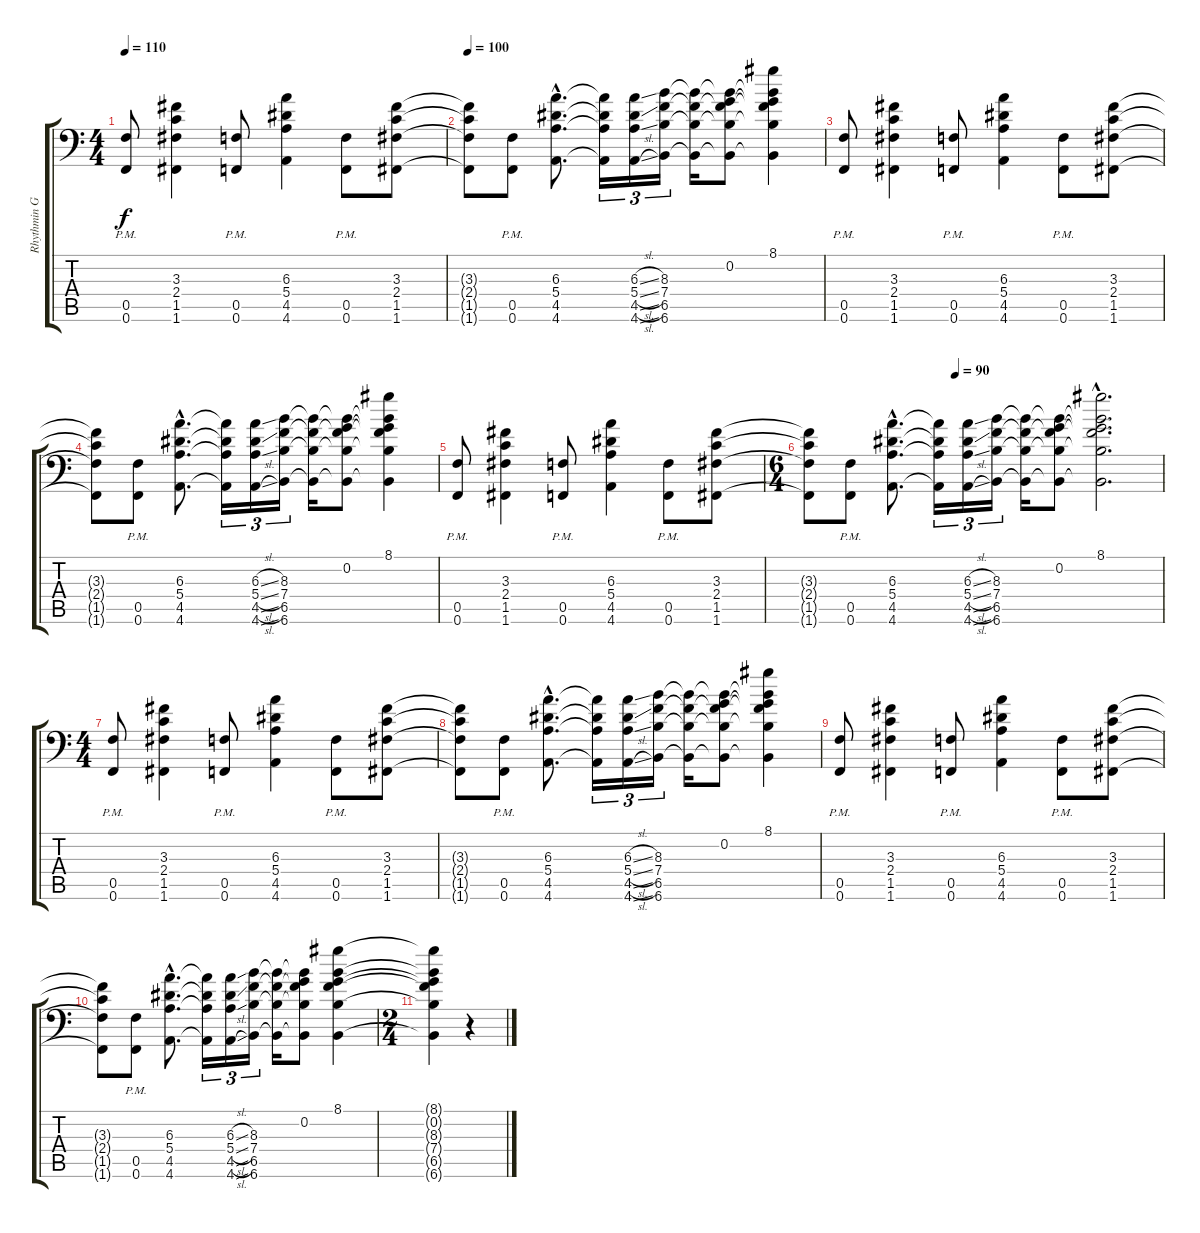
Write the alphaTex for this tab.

\track ("Rhythmin Guitar #2" "Rhythmin G") {instrument distortionguitar}
\staff {score tabs}
\tuning (C4 G3 Eb3 Bb2 F2 F1) {hide}
\ts (4 4)
\tempo 110
\clef f4
\ks c
(0.5{pm} 0.6{pm}).8{dy f} (3.3 2.4 1.5 1.6).4 (0.5{pm} 0.6{pm}).8 (6.3 5.4 4.5 4.6).4 (0.5{pm} 0.6{pm}).8 (3.3 2.4 1.5 1.6).8 |
\tempo 100
(3.3{t} 2.4{t} 1.5{t} 1.6{t}).8 (0.5{pm} 0.6{pm}).8 (6.3{hac} 5.4{hac} 4.5{hac} 4.6{hac}).8{d} (6.3{t} 5.4{t} 4.5{t} 4.6{t}).16{tu (3 2)} (6.3{sl} 5.4{sl} 4.5{sl} 4.6{sl}).16{tu (3 2)} (8.3 7.4 6.5 6.6).16{tu (3 2)} (8.3{t} 7.4{t} 6.5{t} 6.6{t}).16 (0.2 8.3{t} 7.4{t} 6.5{t} 6.6{t}).8 (8.1 0.2{t} 8.3{t} 7.4{t} 6.5{t} 6.6{t}).4 |
(0.5{pm} 0.6{pm}).8 (3.3 2.4 1.5 1.6).4 (0.5{pm} 0.6{pm}).8 (6.3 5.4 4.5 4.6).4 (0.5{pm} 0.6{pm}).8 (3.3 2.4 1.5 1.6).8 |
(3.3{t} 2.4{t} 1.5{t} 1.6{t}).8 (0.5{pm} 0.6{pm}).8 (6.3{hac} 5.4{hac} 4.5{hac} 4.6{hac}).8{d} (6.3{t} 5.4{t} 4.5{t} 4.6{t}).16{tu (3 2)} (6.3{sl} 5.4{sl} 4.5{sl} 4.6{sl}).16{tu (3 2)} (8.3 7.4 6.5 6.6).16{tu (3 2)} (8.3{t} 7.4{t} 6.5{t} 6.6{t}).16 (0.2 8.3{t} 7.4{t} 6.5{t} 6.6{t}).8 (8.1 0.2{t} 8.3{t} 7.4{t} 6.5{t} 6.6{t}).4 |
(0.5{pm} 0.6{pm}).8 (3.3 2.4 1.5 1.6).4 (0.5{pm} 0.6{pm}).8 (6.3 5.4 4.5 4.6).4 (0.5{pm} 0.6{pm}).8 (3.3 2.4 1.5 1.6).8 |
\ts (6 4)
\tempo (90 0.4166666666666667)
(3.3{t} 2.4{t} 1.5{t} 1.6{t}).8 (0.5{pm} 0.6{pm}).8 (6.3{hac} 5.4{hac} 4.5{hac} 4.6{hac}).8{d} (6.3{t} 5.4{t} 4.5{t} 4.6{t}).16{tu (3 2)} (6.3{sl} 5.4{sl} 4.5{sl} 4.6{sl}).16{tu (3 2)} (8.3 7.4 6.5 6.6).16{tu (3 2)} (8.3{t} 7.4{t} 6.5{t} 6.6{t}).16 (0.2 8.3{t} 7.4{t} 6.5{t} 6.6{t}).8 (8.1{hac} 0.2{hac t} 8.3{hac t} 7.4{hac t} 6.5{hac t} 6.6{hac t}).2{d} |
\ts (4 4)
(0.5{pm} 0.6{pm}).8 (3.3 2.4 1.5 1.6).4 (0.5{pm} 0.6{pm}).8 (6.3 5.4 4.5 4.6).4 (0.5{pm} 0.6{pm}).8 (3.3 2.4 1.5 1.6).8 |
(3.3{t} 2.4{t} 1.5{t} 1.6{t}).8 (0.5{pm} 0.6{pm}).8 (6.3{hac} 5.4{hac} 4.5{hac} 4.6{hac}).8{d} (6.3{t} 5.4{t} 4.5{t} 4.6{t}).16{tu (3 2)} (6.3{sl} 5.4{sl} 4.5{sl} 4.6{sl}).16{tu (3 2)} (8.3 7.4 6.5 6.6).16{tu (3 2)} (8.3{t} 7.4{t} 6.5{t} 6.6{t}).16 (0.2 8.3{t} 7.4{t} 6.5{t} 6.6{t}).8 (8.1 0.2{t} 8.3{t} 7.4{t} 6.5{t} 6.6{t}).4 |
(0.5{pm} 0.6{pm}).8 (3.3 2.4 1.5 1.6).4 (0.5{pm} 0.6{pm}).8 (6.3 5.4 4.5 4.6).4 (0.5{pm} 0.6{pm}).8 (3.3 2.4 1.5 1.6).8 |
(3.3{t} 2.4{t} 1.5{t} 1.6{t}).8 (0.5{pm} 0.6{pm}).8 (6.3{hac} 5.4{hac} 4.5{hac} 4.6{hac}).8{d} (6.3{t} 5.4{t} 4.5{t} 4.6{t}).16{tu (3 2)} (6.3{sl} 5.4{sl} 4.5{sl} 4.6{sl}).16{tu (3 2)} (8.3 7.4 6.5 6.6).16{tu (3 2)} (8.3{t} 7.4{t} 6.5{t} 6.6{t}).16 (0.2 8.3{t} 7.4{t} 6.5{t} 6.6{t}).8 (8.1 0.2{t} 8.3{t} 7.4{t} 6.5{t} 6.6{t}).4 |
\ts (2 4)
(8.1{t} 0.2{t} 8.3{t} 7.4{t} 6.5{t} 6.6{t}).4 r.4
